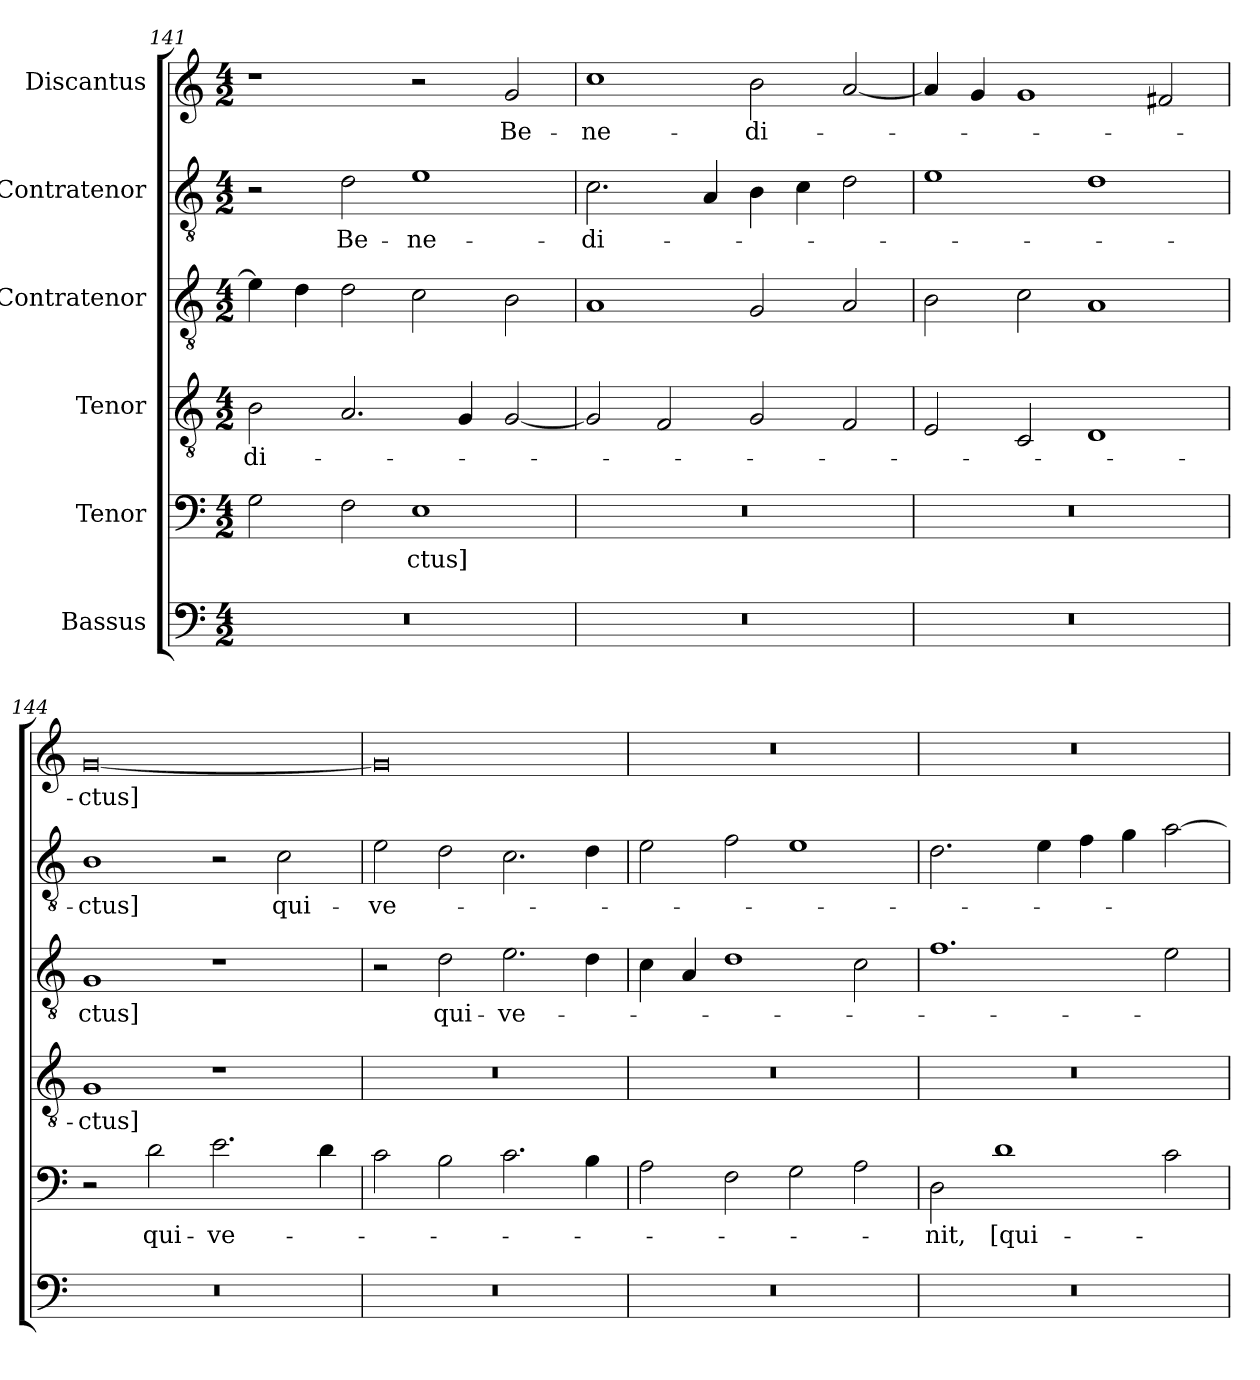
**kern	**kern	**text	**kern	**text	**kern	**text	**kern	**text	**kern	**text
*part6	*part5	*part5	*part4	*part4	*part3	*part3	*part2	*part2	*part1	*part1
*staff6	*staff5	*staff5	*staff4	*staff4	*staff3	*staff3	*staff2	*staff2	*staff1	*staff1
*I"Bassus	*I"Tenor	*	*I"Tenor	*	*I"Contratenor	*	*I"Contratenor	*	*I"Discantus	*
*clefF4	*clefF4	*	*clefGv2	*	*clefGv2	*	*clefGv2	*	*clefG2	*
*k[]	*k[]	*	*k[]	*	*k[]	*	*k[]	*	*k[]	*
*M4/2	*M4/2	*	*M4/2	*	*M4/2	*	*M4/2	*	*M4/2	*
=141	=141	=141	=141	=141	=141	=141	=141	=141	=141	=141
0r	2G\	.	2B\	-di-	4e\]	.	2r	.	1r	.
.	.	.	.	.	4d\	.	.	.	.	.
.	2F\	.	2.A/	.	2d\	.	2d\	Be-	.	.
.	1E\	-ctus]	.	.	2c\	.	1e\	-ne-	2r	.
.	.	.	4G/	.	.	.	.	.	.	.
.	.	.	[2G/	.	2B\	.	.	.	2g/	Be-
=142	=142	=142	=142	=142	=142	=142	=142	=142	=142	=142
0r	0r	.	2G/]	.	1A/	.	2.c\	-di-	1cc\	-ne-
.	.	.	2F/	.	.	.	.	.	.	.
.	.	.	.	.	.	.	4A/	.	.	.
.	.	.	2G/	.	2G/	.	4B\	.	2b\	-di-
.	.	.	.	.	.	.	4c\	.	.	.
.	.	.	2F/	.	2A/	.	2d\	.	[2a/	.
=143	=143	=143	=143	=143	=143	=143	=143	=143	=143	=143
0r	0r	.	2E/	.	2B\	.	1e\	.	4a/]	.
.	.	.	.	.	.	.	.	.	4g/	.
.	.	.	2C/	.	2c\	.	.	.	1g/	.
.	.	.	1D/	.	1A/	.	1d\	.	.	.
.	.	.	.	.	.	.	.	.	2f#X/	.
=144	=144	=144	=144	=144	=144	=144	=144	=144	=144	=144
0r	2r	.	1G/	-ctus]	1G/	-ctus]	1B\	-ctus]	[0g/	-ctus]
.	2d\	qui-	.	.	.	.	.	.	.	.
.	2.e\	ve-	1r	.	1r	.	2r	.	.	.
.	.	.	.	.	.	.	2c\	qui-	.	.
.	4d\	.	.	.	.	.	.	.	.	.
=145	=145	=145	=145	=145	=145	=145	=145	=145	=145	=145
0r	2c\	.	0r	.	2r	.	2e\	ve-	0g/]	.
.	2B\	.	.	.	2d\	qui-	2d\	.	.	.
.	2.c\	.	.	.	2.e\	ve-	2.c\	.	.	.
.	4B\	.	.	.	4d\	.	4d\	.	.	.
=146	=146	=146	=146	=146	=146	=146	=146	=146	=146	=146
0r	2A\	.	0r	.	4c\	.	2e\	.	0r	.
.	.	.	.	.	4A/	.	.	.	.	.
.	2F\	.	.	.	1d\	.	2f\	.	.	.
.	2G\	.	.	.	.	.	1e\	.	.	.
.	2A\	.	.	.	2c\	.	.	.	.	.
=147	=147	=147	=147	=147	=147	=147	=147	=147	=147	=147
0r	2D\	-nit,	0r	.	1.f\	.	2.d\	.	0r	.
.	1d\	[qui-	.	.	.	.	.	.	.	.
.	.	.	.	.	.	.	4e\	.	.	.
.	.	.	.	.	.	.	4f\	.	.	.
.	.	.	.	.	.	.	4g\	.	.	.
.	2c\	.	.	.	2e\	.	[2a\	.	.	.
=	=	=	=	=	=	=	=	=	=	=
*-	*-	*-	*-	*-	*-	*-	*-	*-	*-	*-
